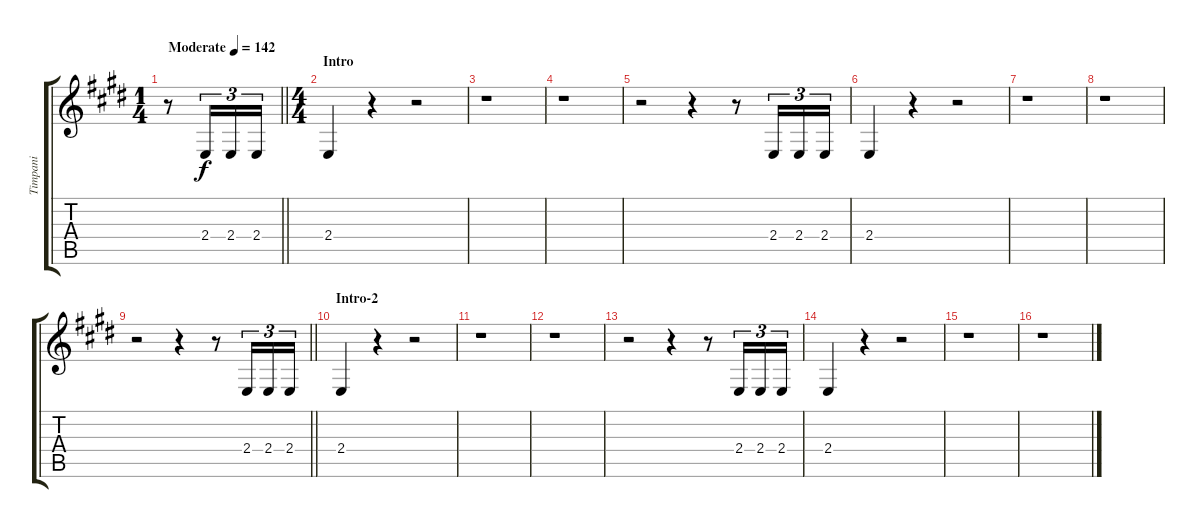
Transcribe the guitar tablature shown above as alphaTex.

\track ("Timpani" "Timpani") {instrument timpani}
\staff {score tabs}
\tuning (E4 B3 G3 D3 A2 E2) {hide}
\ts (1 4)
\tempo (142 "Moderate")
\clef g2
\barLineRight lightlight
\ks e
r.8{dy f instrument timpani} 2.4.16{tu (3 2)} 2.4.16{tu (3 2)} 2.4.16{tu (3 2)} |
\ts (4 4)
\section ("" "Intro")
2.4.4 r.4 r.2 |
r.1 |
r.1 |
r.2 r.4 r.8 2.4.16{tu (3 2)} 2.4.16{tu (3 2)} 2.4.16{tu (3 2)} |
2.4.4 r.4 r.2 |
r.1 |
r.1 |
\barLineRight lightlight
r.2 r.4 r.8 2.4.16{tu (3 2)} 2.4.16{tu (3 2)} 2.4.16{tu (3 2)} |
\section ("" "Intro-2")
2.4.4 r.4 r.2 |
r.1 |
r.1 |
r.2 r.4 r.8 2.4.16{tu (3 2)} 2.4.16{tu (3 2)} 2.4.16{tu (3 2)} |
2.4.4 r.4 r.2 |
r.1 |
r.1
